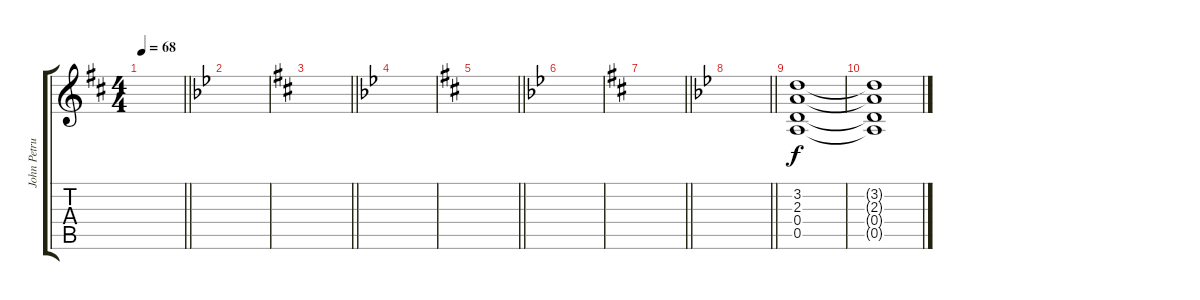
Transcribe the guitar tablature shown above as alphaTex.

\track ("John Petrucci" "John Petru") {instrument distortionguitar}
\staff {score tabs}
\tuning (E4 B3 G3 D3 A2 E2) {hide}
\ts (4 4)
\tempo 68
\clef g2
\barLineRight lightlight
\ks d
|
\ks bb
|
\barLineRight lightlight
\ks d
|
\ks bb
|
\barLineRight lightlight
\ks d
|
\ks bb
|
\barLineRight lightlight
\ks d
|
\barLineRight lightlight
\ks bb
|
(3.2 2.3 0.4 0.5).1 |
(3.2{t} 2.3{t} 0.4{t} 0.5{t}).1{volume 12}
